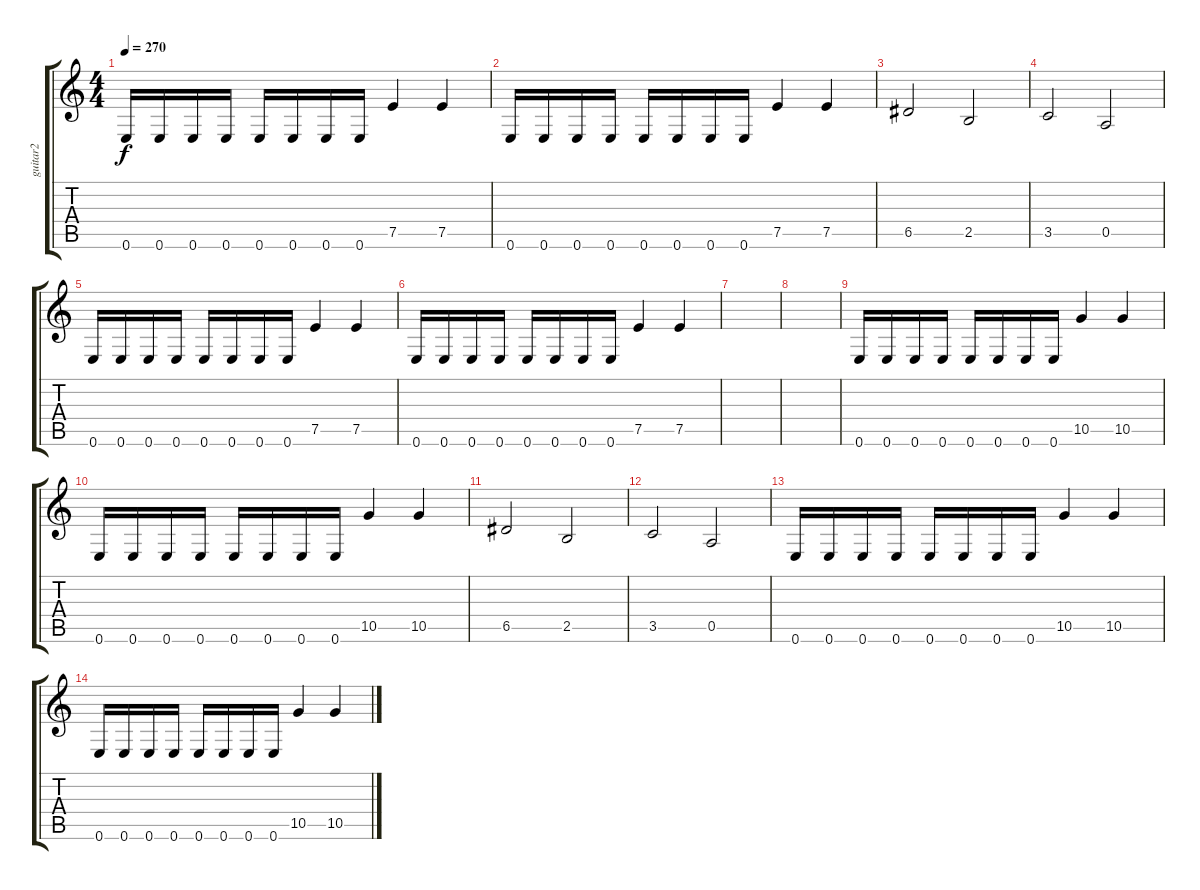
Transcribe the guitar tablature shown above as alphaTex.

\track ("guitar2" "guitar2") {instrument overdrivenguitar}
\staff {score tabs}
\tuning (E4 B3 G3 D3 A2 E2) {hide}
\ts (4 4)
\tempo 270
\clef g2
\ks c
0.6.16{dy f instrument overdrivenguitar} 0.6.16 0.6.16 0.6.16 0.6.16 0.6.16 0.6.16 0.6.16 7.5.4 7.5.4 |
0.6.16 0.6.16 0.6.16 0.6.16 0.6.16 0.6.16 0.6.16 0.6.16 7.5.4 7.5.4 |
6.5.2 2.5.2 |
3.5.2 0.5.2 |
0.6.16 0.6.16 0.6.16 0.6.16 0.6.16 0.6.16 0.6.16 0.6.16 7.5.4 7.5.4 |
0.6.16 0.6.16 0.6.16 0.6.16 0.6.16 0.6.16 0.6.16 0.6.16 7.5.4 7.5.4 |
|
|
0.6.16 0.6.16 0.6.16 0.6.16 0.6.16 0.6.16 0.6.16 0.6.16 10.5.4 10.5.4 |
0.6.16 0.6.16 0.6.16 0.6.16 0.6.16 0.6.16 0.6.16 0.6.16 10.5.4 10.5.4 |
6.5.2 2.5.2 |
3.5.2 0.5.2 |
0.6.16 0.6.16 0.6.16 0.6.16 0.6.16 0.6.16 0.6.16 0.6.16 10.5.4 10.5.4 |
0.6.16 0.6.16 0.6.16 0.6.16 0.6.16 0.6.16 0.6.16 0.6.16 10.5.4 10.5.4
